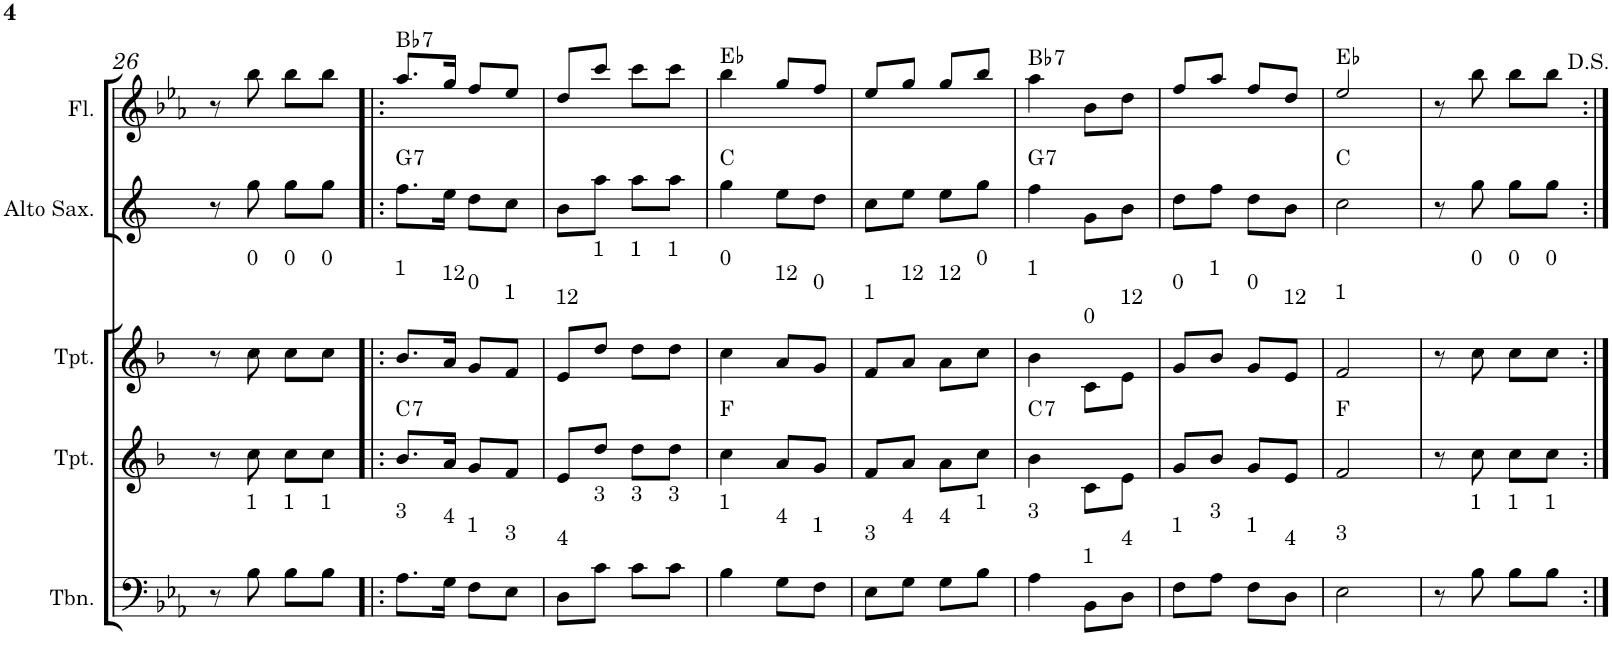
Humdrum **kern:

**kern	**kern	**harte	**kern	**kern	**harte	**kern	**harte
*part5	*part4	*part4	*part3	*part2	*part2	*part1	*part1
*staff5	*staff4	*	*staff3	*staff2	*	*staff1	*
*I"C clavF	*I"Bb	*	*I"Bb - Pirata	*I"Eb	*	*I"C clavG	*
!!LO:PB:g=z
*clefF4	*clefG2	*	*clefG2	*clefG2	*	*clefG2	*
*	*Trd1c2	*	*Trd1c2	*Trd5c9	*	*	*
*k[b-e-a-]	*k[b-]	*	*k[b-]	*k[]	*	*k[b-e-a-]	*
*E-:	*F:	*	*F:	*	*	*E-:	*
*M2/4	*M2/4	*	*M2/4	*M2/4	*	*M2/4	*
=26	=26	=26	=26	=26	=26	=26	=26
8r	8r	.	8r	8r	.	8r	.
!	!	!	!LO:TX:a:t=0	!	!	!	!
!LO:TX:a:t=1	!	!	!	!	!	!	!
8B-\	8cc\	.	8cc\	8gg\	.	8bb-\	.
!	!	!	!LO:TX:a:t=0	!	!	!	!
!LO:TX:a:t=1	!	!	!	!	!	!	!
8B-\L	8cc\L	.	8cc\L	8gg\L	.	8bb-\L	.
!	!	!	!LO:TX:a:t=0	!	!	!	!
!LO:TX:a:t=1	!	!	!	!	!	!	!
8B-\J	8cc\J	.	8cc\J	8gg\J	.	8bb-\J	.
=27!|:	=27!|:	=27!|:	=27!|:	=27!|:	=27!|:	=27!|:	=27!|:
!	!	!	!LO:TX:a:t=1	!	!	!	!
!LO:TX:a:t=3	!	!LO:H:kt=7	!	!	!LO:H:kt=7	!	!LO:H:kt=7
8.A-\L	8.b-/L	C:7	8.b-/L	8.ff\L	G:7	8.aa-/L	Bb:7
!	!	!	!LO:TX:a:t=12	!	!	!	!
!LO:TX:a:t=4	!	!	!	!	!	!	!
16G\Jk	16a/Jk	.	16a/Jk	16ee\Jk	.	16gg/Jk	.
!	!	!	!LO:TX:a:t=0	!	!	!	!
!LO:TX:a:t=1	!	!	!	!	!	!	!
8F\L	8g/L	.	8g/L	8dd\L	.	8ff/L	.
!	!	!	!LO:TX:a:t=1	!	!	!	!
!LO:TX:a:t=3	!	!	!	!	!	!	!
8E-\J	8f/J	.	8f/J	8cc\J	.	8ee-/J	.
=28	=28	=28	=28	=28	=28	=28	=28
!	!	!	!LO:TX:a:t=12	!	!	!	!
!LO:TX:a:t=4	!	!	!	!	!	!	!
8D\L	8e/L	.	8e/L	8b\L	.	8dd/L	.
!	!	!	!LO:TX:a:t=1	!	!	!	!
!LO:TX:a:t=3	!	!	!	!	!	!	!
8c\J	8dd/J	.	8dd/J	8aa\J	.	8ccc/J	.
!	!	!	!LO:TX:a:t=1	!	!	!	!
!LO:TX:a:t=3	!	!	!	!	!	!	!
8c\L	8dd\L	.	8dd\L	8aa\L	.	8ccc\L	.
!	!	!	!LO:TX:a:t=1	!	!	!	!
!LO:TX:a:t=3	!	!	!	!	!	!	!
8c\J	8dd\J	.	8dd\J	8aa\J	.	8ccc\J	.
=29	=29	=29	=29	=29	=29	=29	=29
!	!	!	!LO:TX:a:t=0	!	!	!	!
!LO:TX:a:t=1	!	!	!	!	!	!	!
4B-\	4cc\	F:maj	4cc\	4gg\	C:maj	4bb-\	Eb:maj
!	!	!	!LO:TX:a:t=12	!	!	!	!
!LO:TX:a:t=4	!	!	!	!	!	!	!
8G\L	8a/L	.	8a/L	8ee\L	.	8gg/L	.
!	!	!	!LO:TX:a:t=0	!	!	!	!
!LO:TX:a:t=1	!	!	!	!	!	!	!
8F\J	8g/J	.	8g/J	8dd\J	.	8ff/J	.
=30	=30	=30	=30	=30	=30	=30	=30
!	!	!	!LO:TX:a:t=1	!	!	!	!
!LO:TX:a:t=3	!	!	!	!	!	!	!
8E-\L	8f/L	.	8f/L	8cc\L	.	8ee-/L	.
!	!	!	!LO:TX:a:t=12	!	!	!	!
!LO:TX:a:t=4	!	!	!	!	!	!	!
8G\J	8a/J	.	8a/J	8ee\J	.	8gg/J	.
!	!	!	!LO:TX:a:t=12	!	!	!	!
!LO:TX:a:t=4	!	!	!	!	!	!	!
8G\L	8a\L	.	8a\L	8ee\L	.	8gg/L	.
!	!	!	!LO:TX:a:t=0	!	!	!	!
!LO:TX:a:t=1	!	!	!	!	!	!	!
8B-\J	8cc\J	.	8cc\J	8gg\J	.	8bb-/J	.
=31	=31	=31	=31	=31	=31	=31	=31
!	!	!	!LO:TX:a:t=1	!	!	!	!
!LO:TX:a:t=3	!	!LO:H:kt=7	!	!	!LO:H:kt=7	!	!LO:H:kt=7
4A-\	4b-\	C:7	4b-\	4ff\	G:7	4aa-\	Bb:7
!	!	!	!LO:TX:a:t=0	!	!	!	!
!LO:TX:a:t=1	!	!	!	!	!	!	!
8BB-\L	8c\L	.	8c\L	8g\L	.	8b-\L	.
!	!	!	!LO:TX:a:t=12	!	!	!	!
!LO:TX:a:t=4	!	!	!	!	!	!	!
8D\J	8e\J	.	8e\J	8b\J	.	8dd\J	.
=32	=32	=32	=32	=32	=32	=32	=32
!	!	!	!LO:TX:a:t=0	!	!	!	!
!LO:TX:a:t=1	!	!	!	!	!	!	!
8F\L	8g/L	.	8g/L	8dd\L	.	8ff/L	.
!	!	!	!LO:TX:a:t=1	!	!	!	!
!LO:TX:a:t=3	!	!	!	!	!	!	!
8A-\J	8b-/J	.	8b-/J	8ff\J	.	8aa-/J	.
!	!	!	!LO:TX:a:t=0	!	!	!	!
!LO:TX:a:t=1	!	!	!	!	!	!	!
8F\L	8g/L	.	8g/L	8dd\L	.	8ff/L	.
!	!	!	!LO:TX:a:t=12	!	!	!	!
!LO:TX:a:t=4	!	!	!	!	!	!	!
8D\J	8e/J	.	8e/J	8b\J	.	8dd/J	.
=33	=33	=33	=33	=33	=33	=33	=33
!	!	!	!LO:TX:a:t=1	!	!	!	!
!LO:TX:a:t=3	!	!	!	!	!	!	!
2E-\	2f/	F:maj	2f/	2cc\	C:maj	2ee-/	Eb:maj
=34	=34	=34	=34	=34	=34	=34	=34
8r	8r	.	8r	8r	.	8r	.
!	!	!	!LO:TX:a:t=0	!	!	!	!
!LO:TX:a:t=1	!	!	!	!	!	!	!
8B-\	8cc\	.	8cc\	8gg\	.	8bb-\	.
!	!	!	!LO:TX:a:t=0	!	!	!	!
!LO:TX:a:t=1	!	!	!	!	!	!	!
8B-\L	8cc\L	.	8cc\L	8gg\L	.	8bb-\L	.
!	!	!	!LO:TX:a:t=0	!	!	!	!
!LO:TX:a:t=1	!	!	!	!	!	!	!
8B-\J	8cc\J	.	8cc\J	8gg\J	.	8bb-\J	.
=:|!	=:|!	=:|!	=:|!	=:|!	=:|!	=:|!	=:|!
*-	*-	*-	*-	*-	*-	*-	*-
